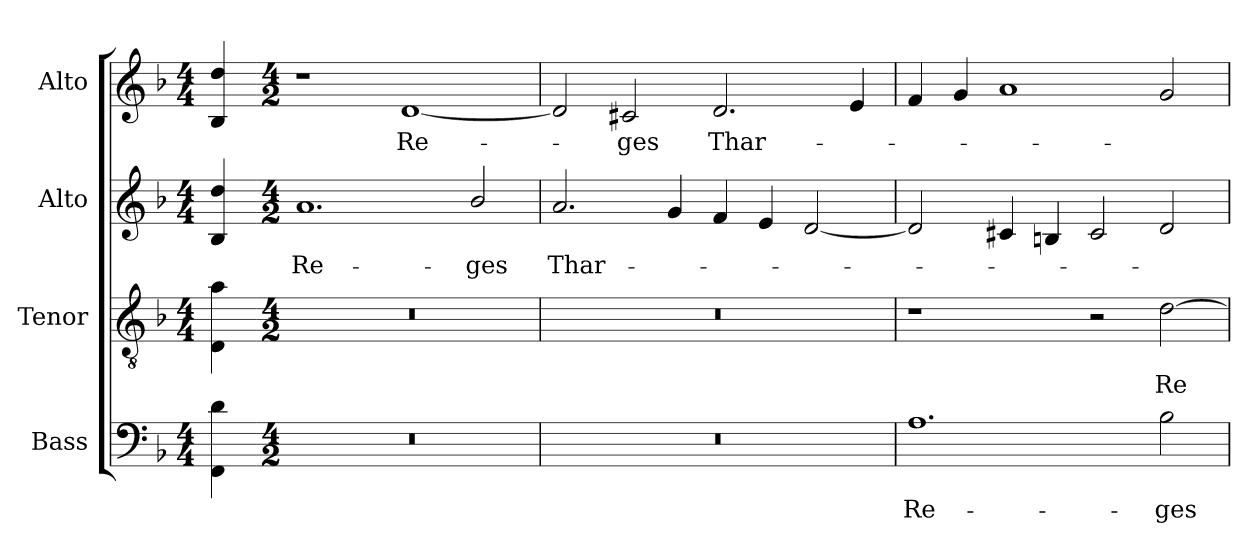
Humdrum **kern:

**kern	**text	**kern	**text	**kern	**text	**kern	**text
*part4	*part4	*part3	*part3	*part2	*part2	*part1	*part1
*staff4	*staff4	*staff3	*staff3	*staff2	*staff2	*staff1	*staff1
*I"Bass	*	*I"Tenor	*	*I"Alto	*	*I"Alto	*
*I'B.	*	*I'T.	*	*I'A.	*	*I'A.	*
!!LO:PB:g=z
*clefF4	*	*clefGv2	*	*clefG2	*	*clefG2	*
*	*	*ITrd7c12	*	*	*	*	*
*k[b-]	*	*k[b-]	*	*k[b-]	*	*k[b-]	*
*F:	*	*F:	*	*F:	*	*F:	*
*M4/4	*	*M4/4	*	*M4/4	*	*M4/4	*
=	=	=	=	=	=	=	=
4FFi\ 4di	.	4DDi\ 4Ai	.	4B-i/ 4ddi	.	4B-i/ 4ddi	.
=1-	=1-	=1-	=1-	=1-	=1-	=1-	=1-
*M4/2	*	*M4/2	*	*M4/2	*	*M4/2	*
!LO:N:vis=1	!	!LO:N:vis=1	!	!	!	!	!
!	!	!	!	!	!LO:LY:b:color=#000000	!	!
0r	.	0r	.	1.ai	Re-	1r	.
!	!	!	!	!	!	!	!LO:LY:b:color=#000000
.	.	.	.	.	.	[1di	Re-
!	!	!	!	!	!LO:LY:b:color=#000000	!	!
.	.	.	.	2b-i/	-ges	.	.
=2	=2	=2	=2	=2	=2	=2	=2
!LO:N:vis=1	!	!LO:N:vis=1	!	!	!	!	!
!	!	!	!	!	!LO:LY:b:color=#000000	!	!
0r	.	0r	.	2.ai/	Thar-	2di/]	.
!	!	!	!	!	!	!	!LO:LY:b:color=#000000
.	.	.	.	.	.	2c#Xi/	-ges
.	.	.	.	4gi/	.	.	.
!	!	!	!	!	!	!	!LO:LY:b:color=#000000
.	.	.	.	4fi/	.	2.di/	Thar-
.	.	.	.	4ei/	.	.	.
.	.	.	.	[2di/	.	.	.
.	.	.	.	.	.	4ei/	.
=3	=3	=3	=3	=3	=3	=3	=3
!	!LO:LY:b:color=#000000	!	!	!	!	!	!
1.Ai	Re-	1r	.	2di/]	.	4fi/	.
.	.	.	.	.	.	4gi/	.
.	.	.	.	4c#Xi/	.	1ai	.
.	.	.	.	4Bni/	.	.	.
.	.	2r	.	2c#i/	.	.	.
!	!LO:LY:b:color=#000000	!	!	!	!	!	!
!	!	!	!LO:LY:b:color=#000000	!	!	!	!
2B-i\	-ges	[2Di\	Re-	2di/	.	2gi/	.
=	=	=	=	=	=	=	=
*-	*-	*-	*-	*-	*-	*-	*-
